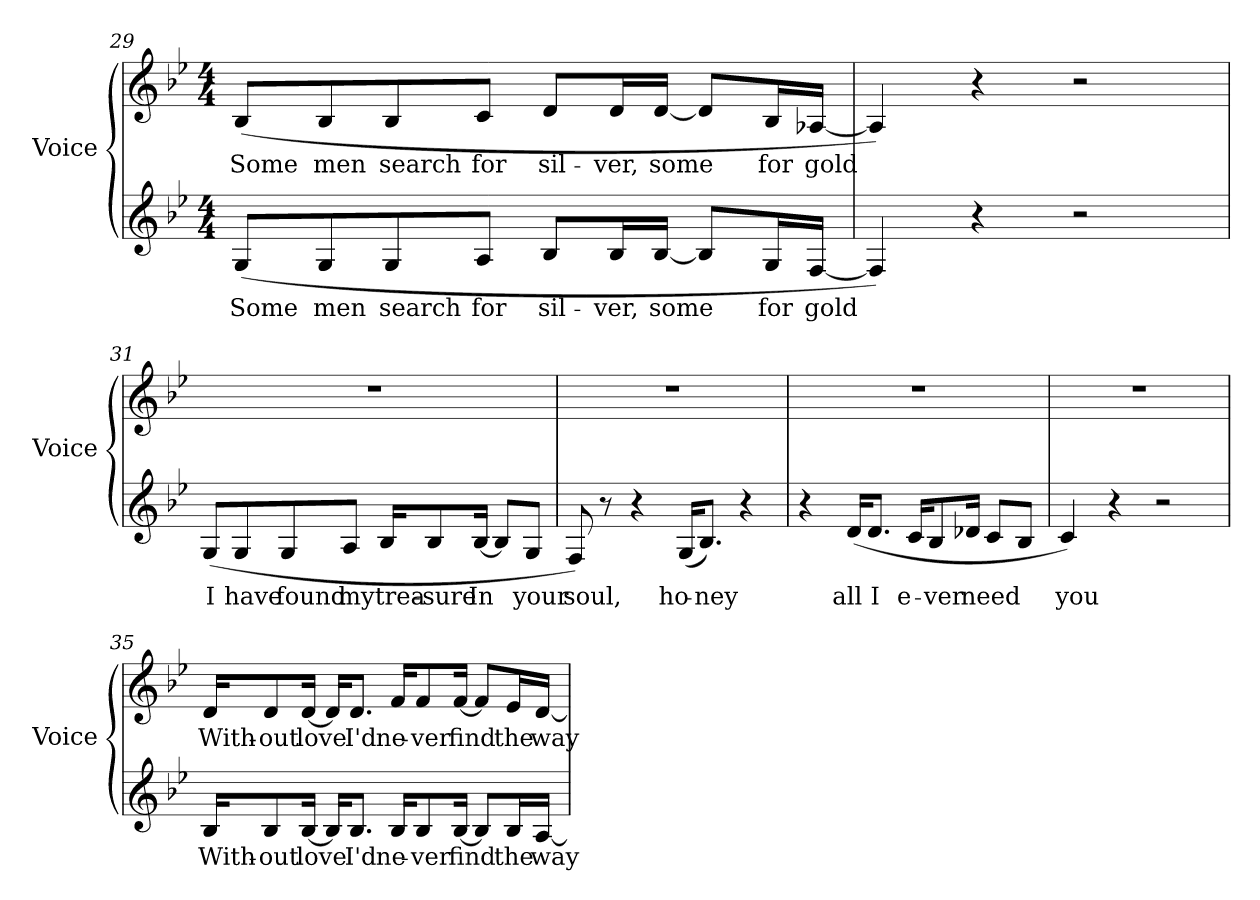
**kern	**text	**kern	**text
*part2	*part2	*part1	*part1
*staff2	*staff2	*staff1	*staff1
*I"Voice	*	*I"Voice	*
*I'Voice	*	*I'Voice	*
!!LO:LB:g=z
*clefG2	*	*clefG2	*
*k[b-e-]	*	*k[b-e-]	*
*B-:	*	*B-:	*
*M4/4	*	*M4/4	*
=29	=29	=29	=29
!	!LO:LY:b:color=#000000	!	!
!	!	!	!LO:LY:b:color=#000000
(8Gi/L	Some	(8B-i/L	Some
!	!LO:LY:b:color=#000000	!	!
!	!	!	!LO:LY:b:color=#000000
8Gi/	men	8B-i/	men
!	!LO:LY:b:color=#000000	!	!
!	!	!	!LO:LY:b:color=#000000
8Gi/	search	8B-i/	search
!	!LO:LY:b:color=#000000	!	!
!	!	!	!LO:LY:b:color=#000000
8Ai/J	for	8ci/J	for
!	!LO:LY:b:color=#000000	!	!
!	!	!	!LO:LY:b:color=#000000
8B-i/L	sil-	8di/L	sil-
!	!LO:LY:b:color=#000000	!	!
!	!	!	!LO:LY:b:color=#000000
16B-i/L	-ver,	16di/L	-ver,
!	!LO:LY:b:color=#000000	!	!
!	!	!	!LO:LY:b:color=#000000
[16B-i/JJ	some	[16di/JJ	some
8B-i/L]	.	8di/L]	.
!	!LO:LY:b:color=#000000	!	!
!	!	!	!LO:LY:b:color=#000000
16Gi/L	for	16B-i/L	for
!	!LO:LY:b:color=#000000	!	!
!	!	!	!LO:LY:b:color=#000000
[16Fi/JJ	gold	[16A-Xi/JJ	gold
=30	=30	=30	=30
4Fi/])	.	4A-i/])	.
4r	.	4r	.
2r	.	2r	.
!!LO:LB:g=z
=31	=31	=31	=31
!	!LO:LY:b:color=#000000	!	!
(8Gi/L	I	1r	.
!	!LO:LY:b:color=#000000	!	!
8Gi/	have	.	.
!	!LO:LY:b:color=#000000	!	!
8Gi/	found	.	.
!	!LO:LY:b:color=#000000	!	!
8Ai/J	my	.	.
!	!LO:LY:b:color=#000000	!	!
16B-i/KL	trea-	.	.
!	!LO:LY:b:color=#000000	!	!
8B-i/	-sure	.	.
!	!LO:LY:b:color=#000000	!	!
[16B-i/Jk	In	.	.
8B-i/L]	.	.	.
!	!LO:LY:b:color=#000000	!	!
8Gi/J	your	.	.
=32	=32	=32	=32
!	!LO:LY:b:color=#000000	!	!
8Fi/)	soul,	1r	.
8r	.	.	.
4r	.	.	.
!	!LO:LY:b:color=#000000	!	!
(16Gi/KL	ho-	.	.
!	!LO:LY:b:color=#000000	!	!
8.B-i/J)	-ney	.	.
4r	.	.	.
=33	=33	=33	=33
4r	.	1r	.
!	!LO:LY:b:color=#000000	!	!
(16di/KL	all	.	.
!	!LO:LY:b:color=#000000	!	!
8.di/J	I	.	.
!	!LO:LY:b:color=#000000	!	!
16ci/KL	e-	.	.
!	!LO:LY:b:color=#000000	!	!
8B-i/	-ver	.	.
!	!LO:LY:b:color=#000000	!	!
16d-Xi/Jk	need	.	.
8ci/L	.	.	.
8B-i/J	.	.	.
!!LO:PB:g=z
=34	=34	=34	=34
!	!LO:LY:b:color=#000000	!	!
4ci/)	you	1r	.
4r	.	.	.
2r	.	.	.
=35	=35	=35	=35
!	!LO:LY:b:color=#000000	!	!
!	!	!	!LO:LY:b:color=#000000
16B-i/KL	With-	16di/KL	With-
!	!LO:LY:b:color=#000000	!	!
!	!	!	!LO:LY:b:color=#000000
8B-i/	-out	8di/	-out
!	!LO:LY:b:color=#000000	!	!
!	!	!	!LO:LY:b:color=#000000
[16B-i/Jk	love	[16di/Jk	love
16B-i/KL]	.	16di/KL]	.
!	!LO:LY:b:color=#000000	!	!
!	!	!	!LO:LY:b:color=#000000
8.B-i/J	I'd	8.di/J	I'd
!	!LO:LY:b:color=#000000	!	!
!	!	!	!LO:LY:b:color=#000000
16B-i/KL	ne-	16fi/KL	ne-
!	!LO:LY:b:color=#000000	!	!
!	!	!	!LO:LY:b:color=#000000
8B-i/	-ver	8fi/	-ver
!	!LO:LY:b:color=#000000	!	!
!	!	!	!LO:LY:b:color=#000000
[16B-i/Jk	find	[16fi/Jk	find
8B-i/L]	.	8fi/L]	.
!	!LO:LY:b:color=#000000	!	!
!	!	!	!LO:LY:b:color=#000000
16B-i/L	the	16e-i/L	the
!	!LO:LY:b:color=#000000	!	!
!	!	!	!LO:LY:b:color=#000000
[16Ai/JJ	way	[16di/JJ	way
=	=	=	=
*-	*-	*-	*-
